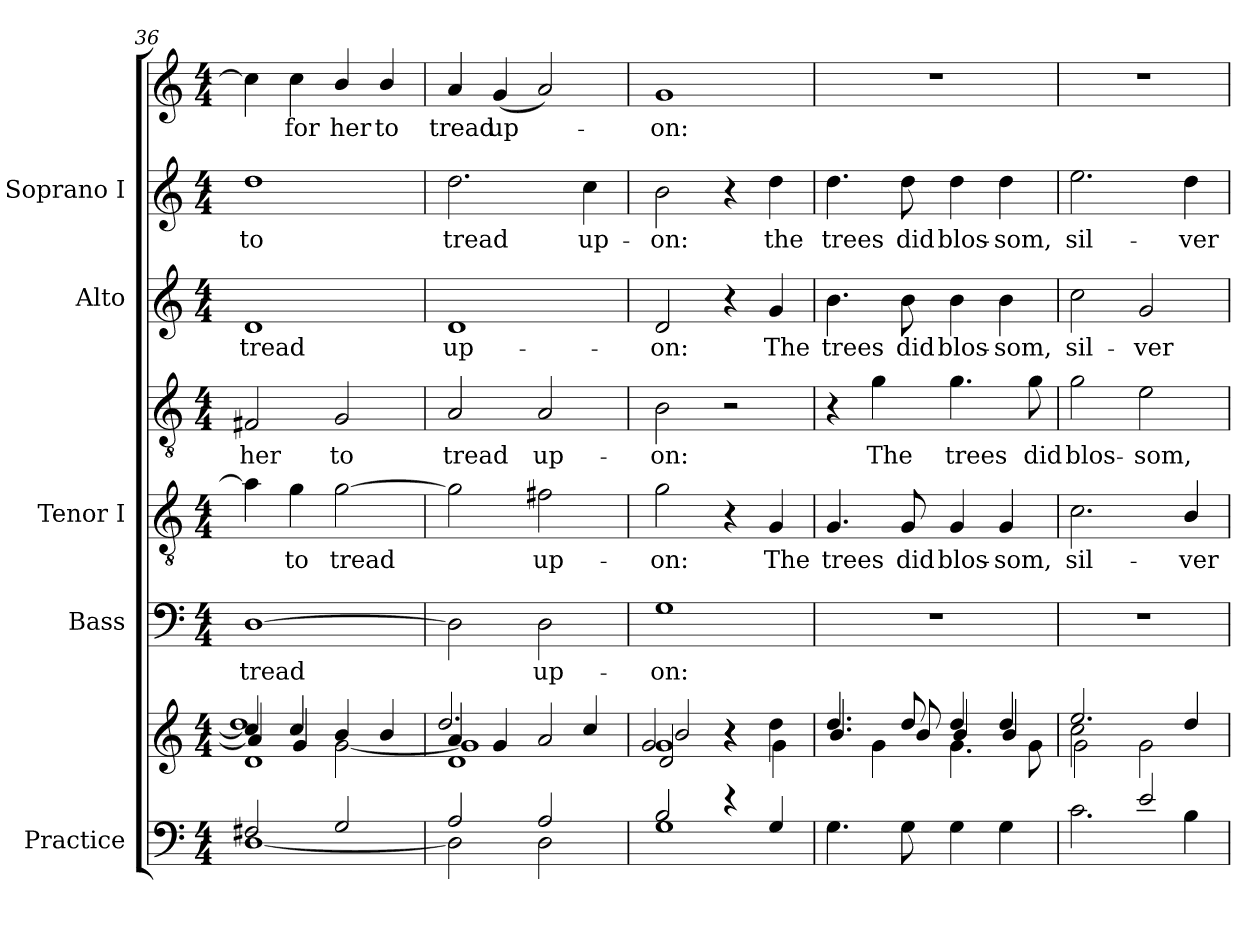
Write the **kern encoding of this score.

**kern	**kern	**kern	**text	**kern	**text	**kern	**text	**kern	**text	**kern	**text	**kern	**text
*part5	*part5	*part4	*part4	*part3	*part3	*part3	*part3	*part2	*part2	*part1	*part1	*part1	*part1
*staff8	*staff7	*staff6	*staff6	*staff5	*staff5	*staff4	*staff4	*staff3	*staff3	*staff2	*staff2	*staff1	*staff1
*I"Practice	*	*I"Bass	*	*I"Tenor I	*	*	*	*I"Alto	*	*I"Soprano I	*	*	*
*	*	*I'B	*	*I'T	*	*	*	*I'A	*	*I'S	*	*	*
!!LO:LB:g=z
*clefF4	*clefG2	*clefF4	*	*clefGv2	*	*clefGv2	*	*clefG2	*	*clefG2	*	*clefG2	*
*k[]	*k[]	*k[]	*	*k[]	*	*k[]	*	*k[]	*	*k[]	*	*k[]	*
*C:	*C:	*C:	*	*C:	*	*C:	*	*C:	*	*C:	*	*C:	*
*M4/4	*M4/4	*M4/4	*	*M4/4	*	*M4/4	*	*M4/4	*	*M4/4	*	*M4/4	*
=36	=36	=36	=36	=36	=36	=36	=36	=36	=36	=36	=36	=36	=36
*^	*^	*	*	*	*	*	*	*	*	*	*	*	*
*	*	*	*^	*	*	*	*	*	*	*	*	*	*	*	*
*	*	*	*	*^	*	*	*	*	*	*	*	*	*	*	*	*
!	!	!	!	!	!	!	!LO:LY:b	!	!	!	!LO:LY:b	!	!LO:LY:b	!	!LO:LY:b	!	!
2F#X/	[1D\	4cc/]	1dd\	1d\	4a/]	[1D	tread	4a]	.	2F#X	her	1d	tread	1dd	to	4cc]	.
!	!	!	!	!	!	!	!	!	!LO:LY:b	!	!	!	!	!	!	!	!LO:LY:b
.	.	4cc/	.	.	4g/	.	.	4g	to	.	.	.	.	.	.	4cc	for
!	!	!	!	!	!	!	!	!	!LO:LY:b	!	!LO:LY:b	!	!	!	!	!	!LO:LY:b
2G/	.	4b/	.	.	[2g\	.	.	[2g	tread	2G	to	.	.	.	.	4b/	her
!	!	!	!	!	!	!	!	!	!	!	!	!	!	!	!	!	!LO:LY:b
.	.	4b/	.	.	.	.	.	.	.	.	.	.	.	.	.	4b/	to
=37	=37	=37	=37	=37	=37	=37	=37	=37	=37	=37	=37	=37	=37	=37	=37	=37	=37
!	!	!	!	!	!	!	!	!	!	!	!LO:LY:b	!	!LO:LY:b	!	!LO:LY:b	!	!LO:LY:b
2A/	2D\]	4a/	2.dd/	1d\	1g\]	2D]	.	2g]	.	2A	tread	1d	up-	2.dd	tread	4a	tread
!	!	!	!	!	!	!	!	!	!	!	!	!	!	!	!	!	!LO:LY:b
.	.	4g/	.	.	.	.	.	.	.	.	.	.	.	.	.	(<4g	up-
!	!	!	!	!	!	!	!LO:LY:b	!	!LO:LY:b	!	!LO:LY:b	!	!	!	!	!	!
2A/	2D\	2a/	.	.	.	2D	up-	2f#X	-up-	2A	up-	.	.	.	.	2a)	.
!	!	!	!	!	!	!	!	!	!	!	!	!	!	!	!LO:LY:b	!	!
.	.	.	4cc/	.	.	.	.	.	.	.	.	.	.	4cc	up-	.	.
=38	=38	=38	=38	=38	=38	=38	=38	=38	=38	=38	=38	=38	=38	=38	=38	=38	=38
*	*^	*	*	*	*	*	*	*	*	*	*	*	*	*	*	*	*
!	!	!	!	!	!	!	!	!LO:LY:b	!	!LO:LY:b	!	!LO:LY:b	!	!LO:LY:b	!	!LO:LY:b	!	!LO:LY:b
2B/	2ryy	1G\	1g/	2b/	2d/	2g/	1G	-on:	2g	on:	2B	-on:	2d	-on:	2b	on:	1g	-on:
2ryy	4r	.	.	4r	4r	2ryy	.	.	4r	.	2r	.	4r	.	4r	.	.	.
!	!	!	!	!	!	!	!	!	!	!LO:LY:b	!	!	!	!LO:LY:b	!	!LO:LY:b	!	!
.	4G/	.	.	4dd\	4g\	.	.	.	4G	The	.	.	4g	The	4dd	the	.	.
=39	=39	=39	=39	=39	=39	=39	=39	=39	=39	=39	=39	=39	=39	=39	=39	=39	=39	=39
!	!	!	!	!	!	!	!	!	!	!LO:LY:b	!	!	!	!LO:LY:b	!	!LO:LY:b	!	!
4ryy	4.G\	1ryy	1ryy	4.dd/	4.b/	4ryy	1r	.	4.G	trees	4r	.	4.b	trees	4.dd	trees	1r	.
!	!	!	!	!	!	!	!	!	!	!	!	!LO:LY:b	!	!	!	!	!	!
2.ryy	.	.	.	.	.	4g\	.	.	.	.	4g	The	.	.	.	.	.	.
!	!	!	!	!	!	!	!	!	!	!LO:LY:b	!	!	!	!LO:LY:b	!	!LO:LY:b	!	!
.	8G\	.	.	8dd/	8b/	.	.	.	8G	did	.	.	8b	did	8dd	did	.	.
!	!	!	!	!	!	!	!	!	!	!LO:LY:b	!	!LO:LY:b	!	!LO:LY:b	!	!LO:LY:b	!	!
.	4G\	.	.	4dd/	4b/	4.g\	.	.	4G	blos-	4.g	trees	4b	blos-	4dd	blos-	.	.
!	!	!	!	!	!	!	!	!	!	!LO:LY:b	!	!	!	!LO:LY:b	!	!LO:LY:b	!	!
.	4G\	.	.	4dd/	4b/	.	.	.	4G	-som,	.	.	4b	-som,	4dd	-som,	.	.
!	!	!	!	!	!	!	!	!	!	!	!	!LO:LY:b	!	!	!	!	!	!
.	.	.	.	.	.	8g\	.	.	.	.	8g	did	.	.	.	.	.	.
=40	=40	=40	=40	=40	=40	=40	=40	=40	=40	=40	=40	=40	=40	=40	=40	=40	=40	=40
!	!	!	!	!	!	!	!	!	!	!LO:LY:b	!	!LO:LY:b	!	!LO:LY:b	!	!LO:LY:b	!	!
2ryy	2.c\	1ryy	1ryy	2.ee/	2cc\	2g\	1r	.	2.c	sil-	2g	blos-	2cc	sil-	2.ee	sil-	1r	.
!	!	!	!	!	!	!	!	!	!	!	!	!LO:LY:b	!	!LO:LY:b	!	!	!	!
2e/	.	.	.	.	2g\	2ryy	.	.	.	.	2e	-som,	2g	-ver	.	.	.	.
!	!	!	!	!	!	!	!	!	!	!LO:LY:b	!	!	!	!	!	!LO:LY:b	!	!
.	4B\	.	.	4dd/	.	.	.	.	4B/	-ver	.	.	.	.	4dd	-ver	.	.
*v	*v	*v	*	*	*	*	*	*	*	*	*	*	*	*	*	*	*	*
*	*v	*v	*v	*v	*	*	*	*	*	*	*	*	*	*	*	*
=	=	=	=	=	=	=	=	=	=	=	=	=	=
*-	*-	*-	*-	*-	*-	*-	*-	*-	*-	*-	*-	*-	*-
